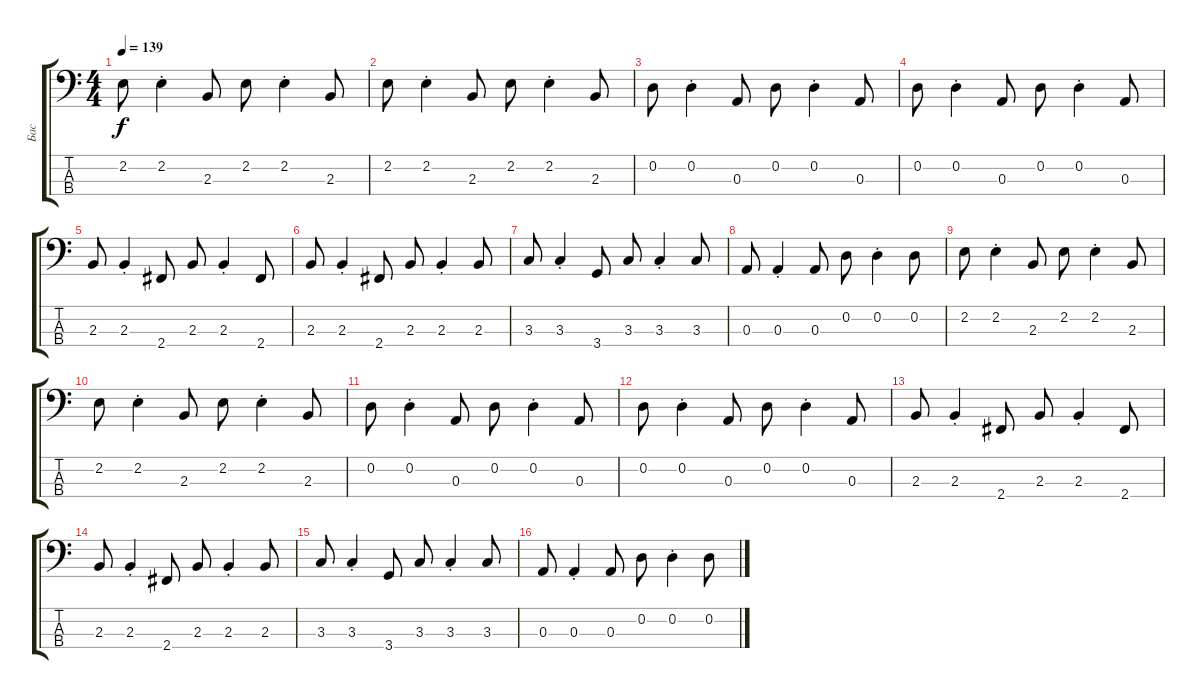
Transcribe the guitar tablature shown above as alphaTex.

\track ("Бас" "Бас") {instrument electricbassfinger}
\staff {score tabs}
\tuning (G2 D2 A1 E1) {hide}
\ts (4 4)
\tempo 139
\clef f4
\ks c
2.2.8{dy f} 2.2{st}.4 2.3.8 2.2.8 2.2{st}.4 2.3.8 |
2.2.8 2.2{st}.4 2.3.8 2.2.8 2.2{st}.4 2.3.8 |
0.2.8 0.2{st}.4 0.3.8 0.2.8 0.2{st}.4 0.3.8 |
0.2.8 0.2{st}.4 0.3.8 0.2.8 0.2{st}.4 0.3.8 |
2.3.8 2.3{st}.4 2.4.8 2.3.8 2.3{st}.4 2.4.8 |
2.3.8 2.3{st}.4 2.4.8 2.3.8 2.3{st}.4 2.3.8 |
3.3.8 3.3{st}.4 3.4.8 3.3.8 3.3{st}.4 3.3.8 |
0.3.8 0.3{st}.4 0.3.8 0.2.8 0.2{st}.4 0.2.8 |
2.2.8 2.2{st}.4 2.3.8 2.2.8 2.2{st}.4 2.3.8 |
2.2.8 2.2{st}.4 2.3.8 2.2.8 2.2{st}.4 2.3.8 |
0.2.8 0.2{st}.4 0.3.8 0.2.8 0.2{st}.4 0.3.8 |
0.2.8 0.2{st}.4 0.3.8 0.2.8 0.2{st}.4 0.3.8 |
2.3.8 2.3{st}.4 2.4.8 2.3.8 2.3{st}.4 2.4.8 |
2.3.8 2.3{st}.4 2.4.8 2.3.8 2.3{st}.4 2.3.8 |
3.3.8 3.3{st}.4 3.4.8 3.3.8 3.3{st}.4 3.3.8 |
0.3.8 0.3{st}.4 0.3.8 0.2.8 0.2{st}.4 0.2.8
